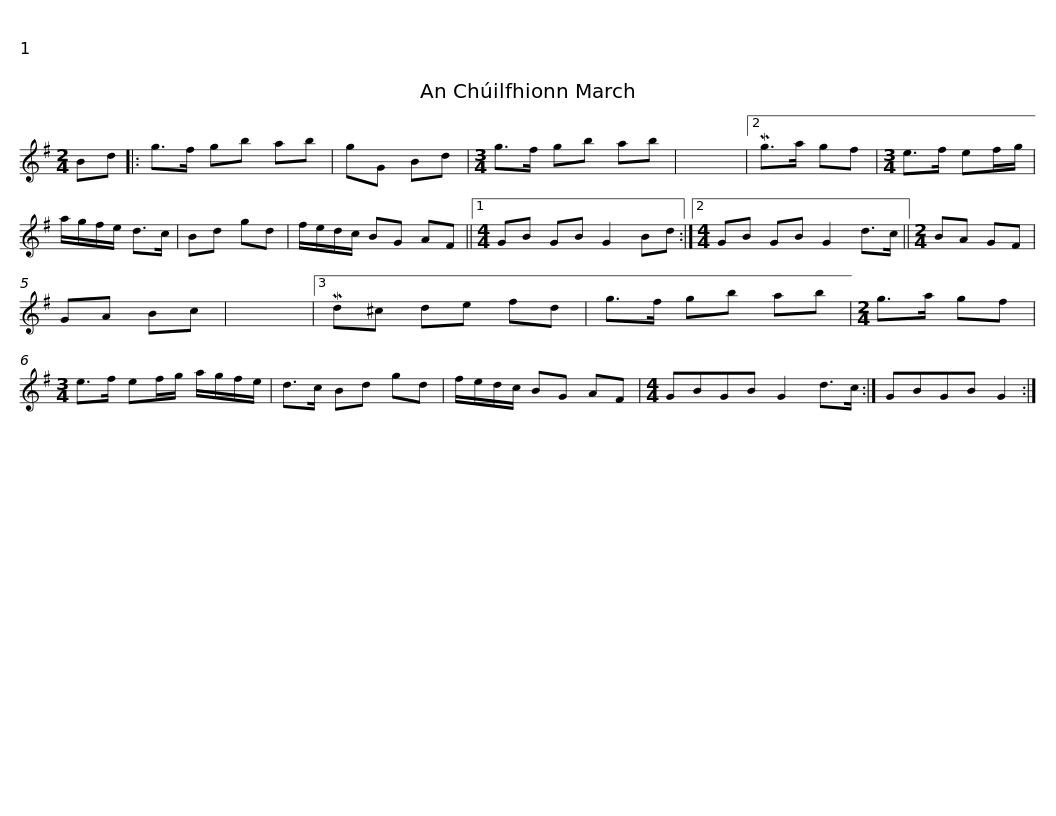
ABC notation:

X:1
L:1/8
M:2/4
I:linebreak $
K:G
V:1 treble
V:1
 Bd |: g>f gb ab | gG Bd |[M:3/4] g>f gb ab | x6 |2 %5
 Mg>a gf |[M:3/4] e>f ef/g/ | a/g/f/e/ d>c |$ Bd gd | f/e/d/c/ BG AF ||1 %10
[M:4/4] GB GB G2 Bd :|2[M:4/4] GB GB G2 d>c ||[M:2/4] BA GF | GA Bc | x4 |3$ %15
 Md^c de fd | g>f gb ab |[M:2/4] g>a gf |[M:3/4] e>f ef/g/ a/g/f/e/ | d>c Bd gd | %20
 f/e/d/c/ BG AF |$[M:4/4] GBGB G2 d>c :| GBGB G2 :| %23
